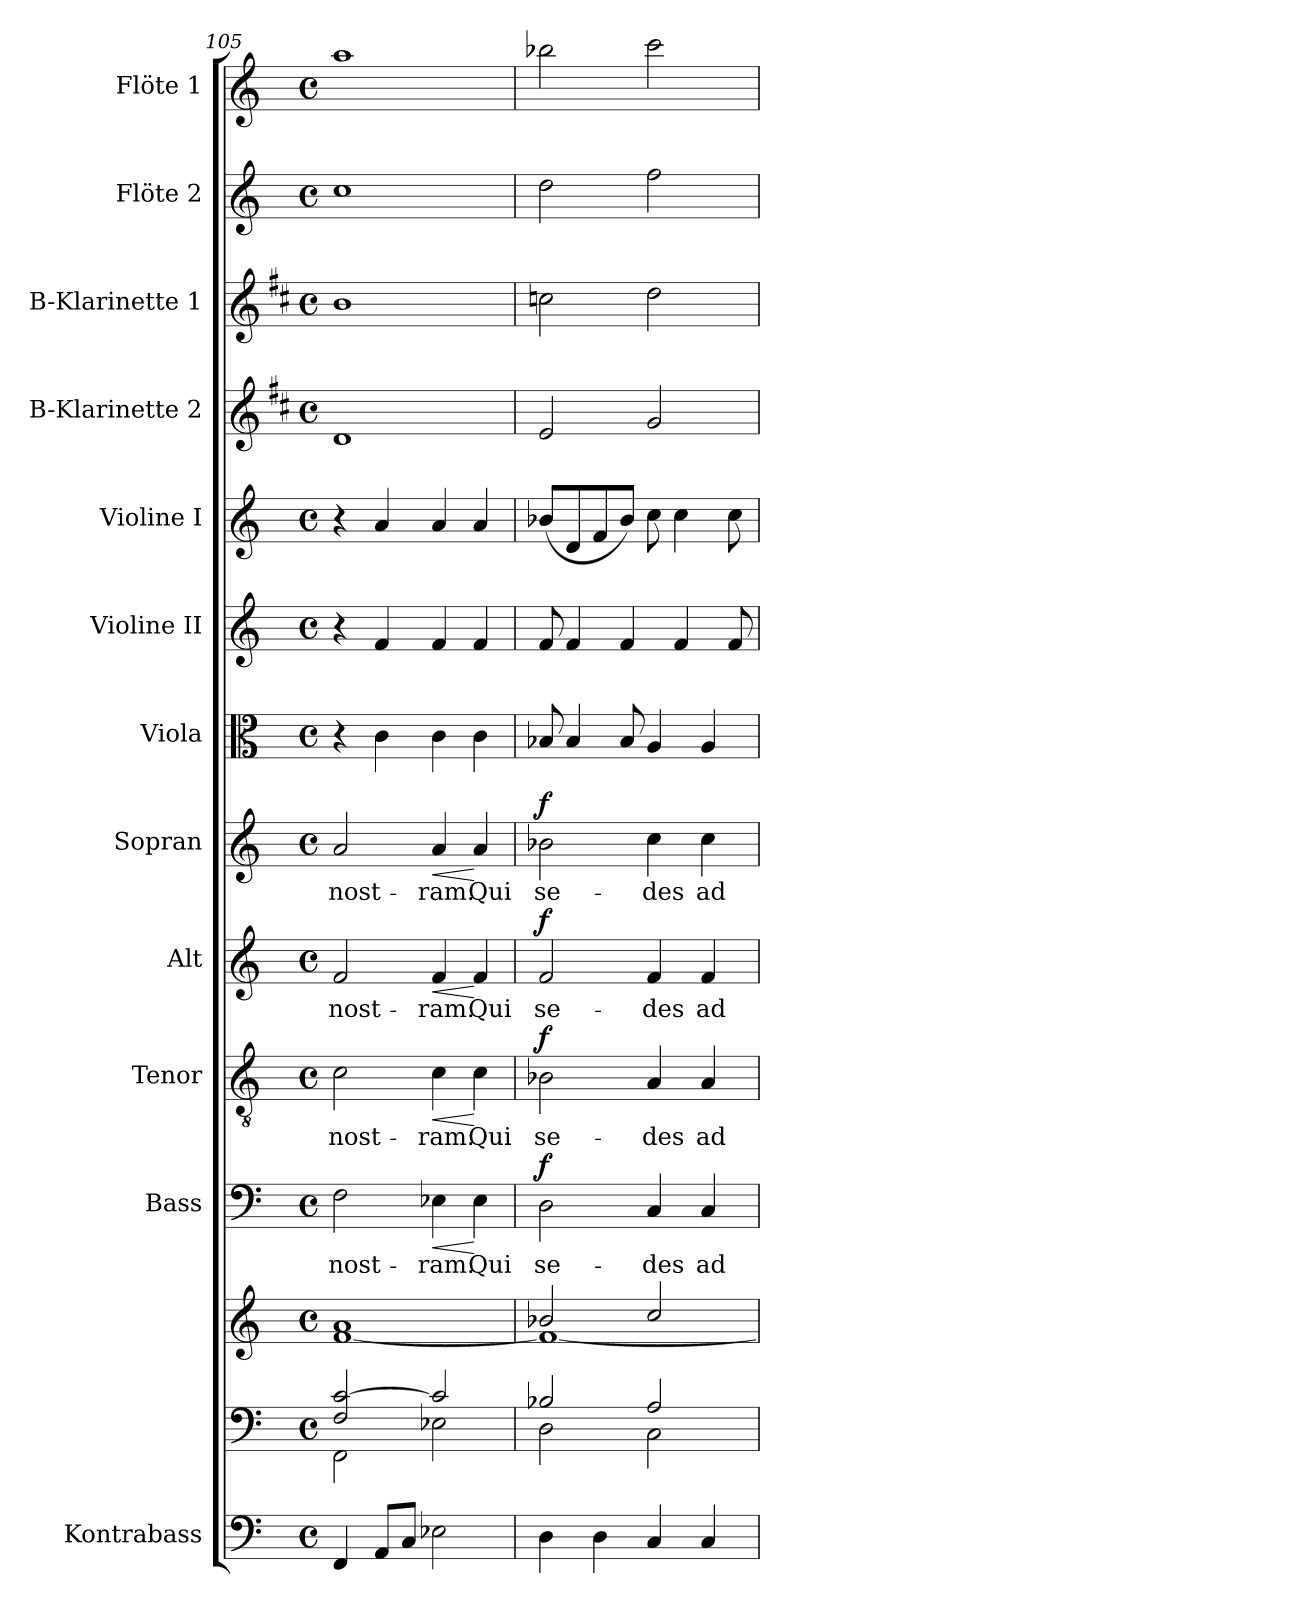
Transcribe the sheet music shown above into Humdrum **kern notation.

**kern	**kern	**kern	**kern	**text	**dynam	**kern	**text	**dynam	**kern	**text	**dynam	**kern	**text	**dynam	**kern	**kern	**kern	**kern	**kern	**kern	**kern
*part13	*part12	*part12	*part11	*part11	*part11	*part10	*part10	*part10	*part9	*part9	*part9	*part8	*part8	*part8	*part7	*part6	*part5	*part4	*part3	*part2	*part1
*staff14	*staff13	*staff12	*staff11	*staff11	*staff11	*staff10	*staff10	*staff10	*staff9	*staff9	*staff9	*staff8	*staff8	*staff8	*staff7	*staff6	*staff5	*staff4	*staff3	*staff2	*staff1
*I"Kontrabass	*	*	*I"Bass	*	*	*I"Tenor	*	*	*I"Alt	*	*	*I"Sopran	*	*	*I"Viola	*I"Violine II	*I"Violine I	*I"B-Klarinette 2	*I"B-Klarinette 1	*I"Flöte 2	*I"Flöte 1
*I'Kb.	*	*	*I'B.	*	*	*I'T.	*	*	*I'A.	*	*	*I'S.	*	*	*I'Vla.	*I'Vl. II	*I'Vl. I	*I'B Kl. 2	*I'B Kl. 1	*I'Fl. 2	*I'Fl. 1
!!LO:PB:g=z
*clefF4	*clefF4	*clefG2	*clefF4	*	*	*clefGv2	*	*	*clefG2	*	*	*clefG2	*	*	*clefC3	*clefG2	*clefG2	*clefG2	*clefG2	*clefG2	*clefG2
*ITrd7c12	*	*	*	*	*	*	*	*	*	*	*	*	*	*	*	*	*	*ITrd1c2	*ITrd1c2	*	*
*k[]	*k[]	*k[]	*k[]	*	*	*k[]	*	*	*k[]	*	*	*k[]	*	*	*k[]	*k[]	*k[]	*k[]	*k[]	*k[]	*k[]
*C:	*C:	*C:	*C:	*	*	*C:	*	*	*C:	*	*	*C:	*	*	*C:	*C:	*C:	*C:	*C:	*C:	*C:
*M4/4	*M4/4	*M4/4	*M4/4	*	*	*M4/4	*	*	*M4/4	*	*	*M4/4	*	*	*M4/4	*M4/4	*M4/4	*M4/4	*M4/4	*M4/4	*M4/4
*met(c)	*met(c)	*met(c)	*met(c)	*	*	*met(c)	*	*	*met(c)	*	*	*met(c)	*	*	*met(c)	*met(c)	*met(c)	*met(c)	*met(c)	*met(c)	*met(c)
=105	=105	=105	=105	=105	=105	=105	=105	=105	=105	=105	=105	=105	=105	=105	=105	=105	=105	=105	=105	=105	=105
*	*^	*^	*	*	*	*	*	*	*	*	*	*	*	*	*	*	*	*	*	*	*
!	!	!	!	!	!	!LO:LY:b	!	!	!LO:LY:b	!	!	!LO:LY:b	!	!	!LO:LY:b	!	!	!	!	!	!	!	!
4FFF/	2F/ [>2c/	2FF\	1a	[<1f	2F\	nost-	.	2c\	nost-	.	2f/	nost-	.	2a/	nost-	.	4r	4r	4r	1c	1a	1cc	1aa
8AAA/L	.	.	.	.	.	.	.	.	.	.	.	.	.	.	.	.	4c\	4f/	4a/	.	.	.	.
8CC/J	.	.	.	.	.	.	.	.	.	.	.	.	.	.	.	.	.	.	.	.	.	.	.
!	!	!	!	!	!	!LO:LY:b	!LO:HP:b	!	!LO:LY:b	!LO:HP:b	!	!LO:LY:b	!LO:HP:b	!	!LO:LY:b	!LO:HP:b	!	!	!	!	!	!	!
2EE-X\	2c/]	2E-X\	.	.	4E-X\	-ram.	<	4c\	-ram.	<	4f/	-ram.	<	4a/	-ram.	<	4c\	4f/	4a/	.	.	.	.
!	!	!	!	!	!	!LO:LY:b	!	!	!LO:LY:b	!	!	!LO:LY:b	!	!	!LO:LY:b	!	!	!	!	!	!	!	!
.	.	.	.	.	4E-\	Qui	[	4c\	Qui	[	4f/	Qui	[	4a/	Qui	[	4c\	4f/	4a/	.	.	.	.
=106	=106	=106	=106	=106	=106	=106	=106	=106	=106	=106	=106	=106	=106	=106	=106	=106	=106	=106	=106	=106	=106	=106	=106
!	!	!	!	!	!	!LO:LY:b	!LO:DY:a	!	!LO:LY:b	!LO:DY:a	!	!LO:LY:b	!LO:DY:a	!	!LO:LY:b	!LO:DY:a	!	!	!	!	!	!	!
4DD\	2B-X/	2D\	2b-X/	1f_	2D\	se-	f	2B-X\	se-	f	2f/	se-	f	2b-X\	se-	f	8B-X/	8f/	(<8b-X/L	2d/	2b-X\	2dd\	2bb-X\
.	.	.	.	.	.	.	.	.	.	.	.	.	.	.	.	.	4B-/	4f/	8d/	.	.	.	.
4DD\	.	.	.	.	.	.	.	.	.	.	.	.	.	.	.	.	.	.	8f/	.	.	.	.
.	.	.	.	.	.	.	.	.	.	.	.	.	.	.	.	.	8B-/	4f/	8b-/J)	.	.	.	.
!	!	!	!	!	!	!LO:LY:b	!	!	!LO:LY:b	!	!	!LO:LY:b	!	!	!LO:LY:b	!	!	!	!	!	!	!	!
4CC/	2A/	2C\	2cc/	.	4C/	-des	.	4A/	-des	.	4f/	-des	.	4cc\	-des	.	4A/	.	8cc\	2f/	2cc\	2ff\	2ccc\
.	.	.	.	.	.	.	.	.	.	.	.	.	.	.	.	.	.	4f/	4cc\	.	.	.	.
!	!	!	!	!	!	!LO:LY:b	!	!	!LO:LY:b	!	!	!LO:LY:b	!	!	!LO:LY:b	!	!	!	!	!	!	!	!
4CC/	.	.	.	.	4C/	ad	.	4A/	ad	.	4f/	ad	.	4cc\	ad	.	4A/	.	.	.	.	.	.
.	.	.	.	.	.	.	.	.	.	.	.	.	.	.	.	.	.	8f/	8cc\	.	.	.	.
*	*v	*v	*	*	*	*	*	*	*	*	*	*	*	*	*	*	*	*	*	*	*	*	*
*	*	*v	*v	*	*	*	*	*	*	*	*	*	*	*	*	*	*	*	*	*	*	*
=	=	=	=	=	=	=	=	=	=	=	=	=	=	=	=	=	=	=	=	=	=
*-	*-	*-	*-	*-	*-	*-	*-	*-	*-	*-	*-	*-	*-	*-	*-	*-	*-	*-	*-	*-	*-
